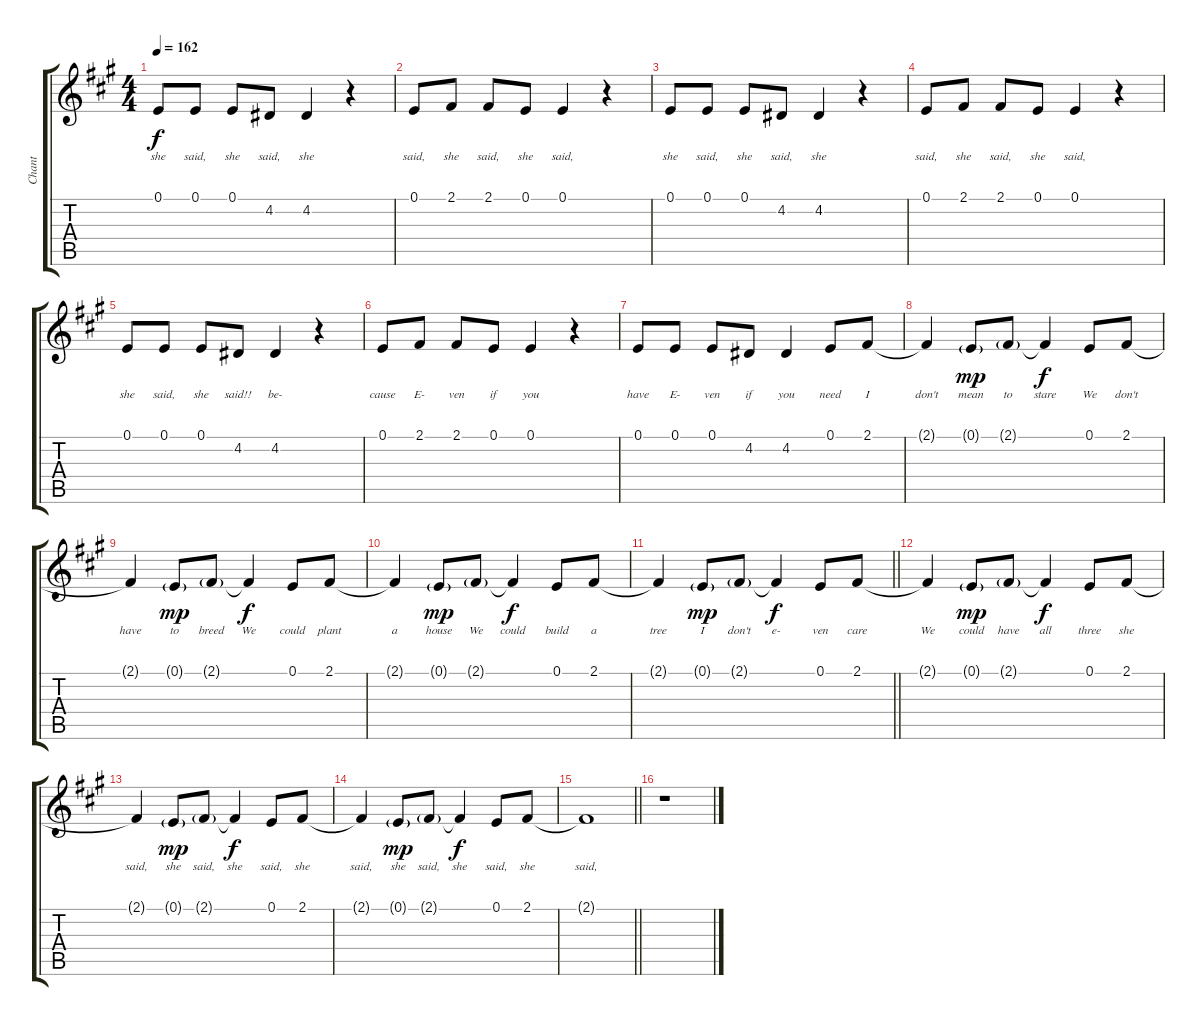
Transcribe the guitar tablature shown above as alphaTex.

\track ("Chant" "Chant") {instrument trumpet}
\staff {score tabs}
\tuning (E4 B3 G3 D3 A2 E2) {hide}
\ts (4 4)
\tempo 162
\clef g2
\ks a
0.1.8{lyrics (0 "she") lyrics (1 "") lyrics (2 "") lyrics (3 "") lyrics (4 "") dy f} 0.1.8{lyrics (0 "said,") lyrics (1 "") lyrics (2 "") lyrics (3 "") lyrics (4 "")} 0.1.8{lyrics (0 "she") lyrics (1 "") lyrics (2 "") lyrics (3 "") lyrics (4 "")} 4.2.8{lyrics (0 "said,") lyrics (1 "") lyrics (2 "") lyrics (3 "") lyrics (4 "")} 4.2.4{lyrics (0 "she") lyrics (1 "") lyrics (2 "") lyrics (3 "") lyrics (4 "")} r.4 |
0.1.8{lyrics (0 "said,") lyrics (1 "") lyrics (2 "") lyrics (3 "") lyrics (4 "")} 2.1.8{lyrics (0 "she") lyrics (1 "") lyrics (2 "") lyrics (3 "") lyrics (4 "")} 2.1.8{lyrics (0 "said,") lyrics (1 "") lyrics (2 "") lyrics (3 "") lyrics (4 "")} 0.1.8{lyrics (0 "she") lyrics (1 "") lyrics (2 "") lyrics (3 "") lyrics (4 "")} 0.1.4{lyrics (0 "said,") lyrics (1 "") lyrics (2 "") lyrics (3 "") lyrics (4 "")} r.4 |
0.1.8{lyrics (0 "she") lyrics (1 "") lyrics (2 "") lyrics (3 "") lyrics (4 "")} 0.1.8{lyrics (0 "said,") lyrics (1 "") lyrics (2 "") lyrics (3 "") lyrics (4 "")} 0.1.8{lyrics (0 "she") lyrics (1 "") lyrics (2 "") lyrics (3 "") lyrics (4 "")} 4.2.8{lyrics (0 "said,") lyrics (1 "") lyrics (2 "") lyrics (3 "") lyrics (4 "")} 4.2.4{lyrics (0 "she") lyrics (1 "") lyrics (2 "") lyrics (3 "") lyrics (4 "")} r.4 |
0.1.8{lyrics (0 "said,") lyrics (1 "") lyrics (2 "") lyrics (3 "") lyrics (4 "")} 2.1.8{lyrics (0 "she") lyrics (1 "") lyrics (2 "") lyrics (3 "") lyrics (4 "")} 2.1.8{lyrics (0 "said,") lyrics (1 "") lyrics (2 "") lyrics (3 "") lyrics (4 "")} 0.1.8{lyrics (0 "she") lyrics (1 "") lyrics (2 "") lyrics (3 "") lyrics (4 "")} 0.1.4{lyrics (0 "said,") lyrics (1 "") lyrics (2 "") lyrics (3 "") lyrics (4 "")} r.4 |
0.1.8{lyrics (0 "she") lyrics (1 "") lyrics (2 "") lyrics (3 "") lyrics (4 "")} 0.1.8{lyrics (0 "said,") lyrics (1 "") lyrics (2 "") lyrics (3 "") lyrics (4 "")} 0.1.8{lyrics (0 "she") lyrics (1 "") lyrics (2 "") lyrics (3 "") lyrics (4 "")} 4.2.8{lyrics (0 "said!!") lyrics (1 "") lyrics (2 "") lyrics (3 "") lyrics (4 "")} 4.2.4{lyrics (0 "be-") lyrics (1 "") lyrics (2 "") lyrics (3 "") lyrics (4 "")} r.4 |
0.1.8{lyrics (0 "cause") lyrics (1 "") lyrics (2 "") lyrics (3 "") lyrics (4 "")} 2.1.8{lyrics (0 "E-") lyrics (1 "") lyrics (2 "") lyrics (3 "") lyrics (4 "")} 2.1.8{lyrics (0 "ven") lyrics (1 "") lyrics (2 "") lyrics (3 "") lyrics (4 "")} 0.1.8{lyrics (0 "if") lyrics (1 "") lyrics (2 "") lyrics (3 "") lyrics (4 "")} 0.1.4{lyrics (0 "you") lyrics (1 "") lyrics (2 "") lyrics (3 "") lyrics (4 "")} r.4 |
0.1.8{lyrics (0 "have") lyrics (1 "") lyrics (2 "") lyrics (3 "") lyrics (4 "")} 0.1.8{lyrics (0 "E-") lyrics (1 "") lyrics (2 "") lyrics (3 "") lyrics (4 "")} 0.1.8{lyrics (0 "ven") lyrics (1 "") lyrics (2 "") lyrics (3 "") lyrics (4 "")} 4.2.8{lyrics (0 "if") lyrics (1 "") lyrics (2 "") lyrics (3 "") lyrics (4 "")} 4.2.4{lyrics (0 "you") lyrics (1 "") lyrics (2 "") lyrics (3 "") lyrics (4 "")} 0.1.8{lyrics (0 "need") lyrics (1 "") lyrics (2 "") lyrics (3 "") lyrics (4 "")} 2.1.8{lyrics (0 "I") lyrics (1 "") lyrics (2 "") lyrics (3 "") lyrics (4 "")} |
2.1{t}.4{lyrics (0 "don't") lyrics (1 "") lyrics (2 "") lyrics (3 "") lyrics (4 "")} 0.1{g}.8{lyrics (0 "mean") lyrics (1 "") lyrics (2 "") lyrics (3 "") lyrics (4 "") dy mp} 2.1{g}.8{lyrics (0 "to") lyrics (1 "") lyrics (2 "") lyrics (3 "") lyrics (4 "")} 2.1{t}.4{lyrics (0 "stare") lyrics (1 "") lyrics (2 "") lyrics (3 "") lyrics (4 "") dy f} 0.1.8{lyrics (0 "We") lyrics (1 "") lyrics (2 "") lyrics (3 "") lyrics (4 "")} 2.1.8{lyrics (0 "don't") lyrics (1 "") lyrics (2 "") lyrics (3 "") lyrics (4 "")} |
2.1{t}.4{lyrics (0 "have") lyrics (1 "") lyrics (2 "") lyrics (3 "") lyrics (4 "")} 0.1{g}.8{lyrics (0 "to") lyrics (1 "") lyrics (2 "") lyrics (3 "") lyrics (4 "") dy mp} 2.1{g}.8{lyrics (0 "breed") lyrics (1 "") lyrics (2 "") lyrics (3 "") lyrics (4 "")} 2.1{t}.4{lyrics (0 "We") lyrics (1 "") lyrics (2 "") lyrics (3 "") lyrics (4 "") dy f} 0.1.8{lyrics (0 "could") lyrics (1 "") lyrics (2 "") lyrics (3 "") lyrics (4 "")} 2.1.8{lyrics (0 "plant") lyrics (1 "") lyrics (2 "") lyrics (3 "") lyrics (4 "")} |
2.1{t}.4{lyrics (0 "a") lyrics (1 "") lyrics (2 "") lyrics (3 "") lyrics (4 "")} 0.1{g}.8{lyrics (0 "house") lyrics (1 "") lyrics (2 "") lyrics (3 "") lyrics (4 "") dy mp} 2.1{g}.8{lyrics (0 "We") lyrics (1 "") lyrics (2 "") lyrics (3 "") lyrics (4 "")} 2.1{t}.4{lyrics (0 "could") lyrics (1 "") lyrics (2 "") lyrics (3 "") lyrics (4 "") dy f} 0.1.8{lyrics (0 "build") lyrics (1 "") lyrics (2 "") lyrics (3 "") lyrics (4 "")} 2.1.8{lyrics (0 "a") lyrics (1 "") lyrics (2 "") lyrics (3 "") lyrics (4 "")} |
\barLineRight lightlight
2.1{t}.4{lyrics (0 "tree") lyrics (1 "") lyrics (2 "") lyrics (3 "") lyrics (4 "")} 0.1{g}.8{lyrics (0 "I") lyrics (1 "") lyrics (2 "") lyrics (3 "") lyrics (4 "") dy mp} 2.1{g}.8{lyrics (0 "don't") lyrics (1 "") lyrics (2 "") lyrics (3 "") lyrics (4 "")} 2.1{t}.4{lyrics (0 "e-") lyrics (1 "") lyrics (2 "") lyrics (3 "") lyrics (4 "") dy f} 0.1.8{lyrics (0 "ven") lyrics (1 "") lyrics (2 "") lyrics (3 "") lyrics (4 "")} 2.1.8{lyrics (0 "care") lyrics (1 "") lyrics (2 "") lyrics (3 "") lyrics (4 "")} |
2.1{t}.4{lyrics (0 "We") lyrics (1 "") lyrics (2 "") lyrics (3 "") lyrics (4 "")} 0.1{g}.8{lyrics (0 "could") lyrics (1 "") lyrics (2 "") lyrics (3 "") lyrics (4 "") dy mp} 2.1{g}.8{lyrics (0 "have") lyrics (1 "") lyrics (2 "") lyrics (3 "") lyrics (4 "")} 2.1{t}.4{lyrics (0 "all") lyrics (1 "") lyrics (2 "") lyrics (3 "") lyrics (4 "") dy f} 0.1.8{lyrics (0 "three") lyrics (1 "") lyrics (2 "") lyrics (3 "") lyrics (4 "")} 2.1.8{lyrics (0 "she") lyrics (1 "") lyrics (2 "") lyrics (3 "") lyrics (4 "")} |
2.1{t}.4{lyrics (0 "said,") lyrics (1 "") lyrics (2 "") lyrics (3 "") lyrics (4 "")} 0.1{g}.8{lyrics (0 "she") lyrics (1 "") lyrics (2 "") lyrics (3 "") lyrics (4 "") dy mp} 2.1{g}.8{lyrics (0 "said,") lyrics (1 "") lyrics (2 "") lyrics (3 "") lyrics (4 "")} 2.1{t}.4{lyrics (0 "she") lyrics (1 "") lyrics (2 "") lyrics (3 "") lyrics (4 "") dy f} 0.1.8{lyrics (0 "said,") lyrics (1 "") lyrics (2 "") lyrics (3 "") lyrics (4 "")} 2.1.8{lyrics (0 "she") lyrics (1 "") lyrics (2 "") lyrics (3 "") lyrics (4 "")} |
2.1{t}.4{lyrics (0 "said,") lyrics (1 "") lyrics (2 "") lyrics (3 "") lyrics (4 "")} 0.1{g}.8{lyrics (0 "she") lyrics (1 "") lyrics (2 "") lyrics (3 "") lyrics (4 "") dy mp} 2.1{g}.8{lyrics (0 "said,") lyrics (1 "") lyrics (2 "") lyrics (3 "") lyrics (4 "")} 2.1{t}.4{lyrics (0 "she") lyrics (1 "") lyrics (2 "") lyrics (3 "") lyrics (4 "") dy f} 0.1.8{lyrics (0 "said,") lyrics (1 "") lyrics (2 "") lyrics (3 "") lyrics (4 "")} 2.1.8{lyrics (0 "she") lyrics (1 "") lyrics (2 "") lyrics (3 "") lyrics (4 "")} |
\barLineRight lightlight
2.1{t}.1{lyrics (0 "said,") lyrics (1 "") lyrics (2 "") lyrics (3 "") lyrics (4 "")} |
r.1
